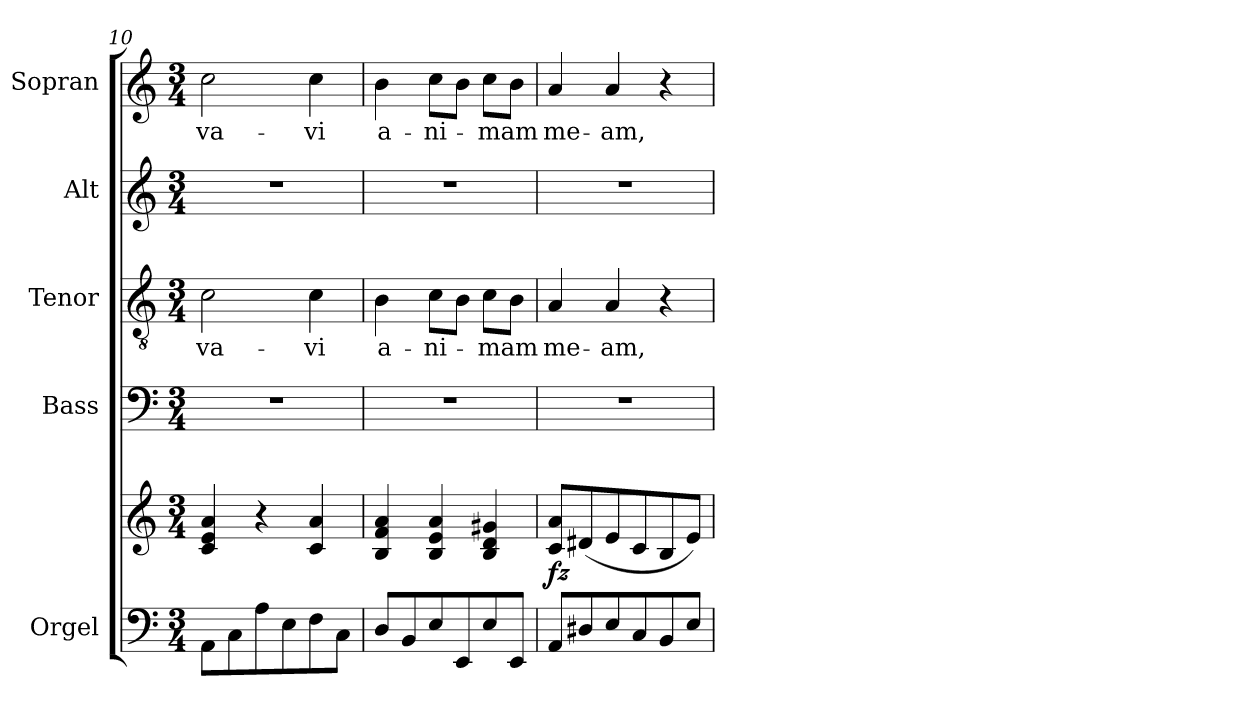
**kern	**kern	**dynam	**kern	**kern	**text	**kern	**kern	**text
*part5	*part5	*part5	*part4	*part3	*part3	*part2	*part1	*part1
*staff6	*staff5	*staff5/6	*staff4	*staff3	*staff3	*staff2	*staff1	*staff1
*I"Orgel	*	*	*I"Bass	*I"Tenor	*	*I"Alt	*I"Sopran	*
*I'Org.	*	*	*I'B.	*I'T.	*	*I'A.	*I'S.	*
*clefF4	*clefG2	*	*clefF4	*clefGv2	*	*clefG2	*clefG2	*
*k[]	*k[]	*	*k[]	*k[]	*	*k[]	*k[]	*
*C:	*C:	*	*C:	*C:	*	*C:	*C:	*
*M3/4	*M3/4	*	*M3/4	*M3/4	*	*M3/4	*M3/4	*
=10	=10	=10	=10	=10	=10	=10	=10	=10
!	!	!	!	!	!LO:LY:b	!	!	!LO:LY:b
8AA\L	4c/ 4e/ 4a/	.	2.r	2c\	-va-	2.r	2cc\	-va-
8C\	.	.	.	.	.	.	.	.
8A\	4r	.	.	.	.	.	.	.
8E\	.	.	.	.	.	.	.	.
!	!	!	!	!	!LO:LY:b	!	!	!LO:LY:b
8F\	4c/ 4a/	.	.	4c\	-vi	.	4cc\	-vi
8C\J	.	.	.	.	.	.	.	.
=11	=11	=11	=11	=11	=11	=11	=11	=11
!	!	!	!	!	!LO:LY:b	!	!	!LO:LY:b
8D/L	4B/ 4f/ 4a/	.	2.r	4B\	a-	2.r	4b\	a-
8BB/	.	.	.	.	.	.	.	.
!	!	!	!	!	!LO:LY:b	!	!	!LO:LY:b
8E/	4B/ 4e/ 4a/	.	.	8c\L	-ni-	.	8cc\L	-ni-
8EE/	.	.	.	8B\J	.	.	8b\J	.
!	!	!	!	!	!LO:LY:b	!	!	!LO:LY:b
8E/	4B/ 4d/ 4g#X/	.	.	8c\L	-mam	.	8cc\L	-mam
8EE/J	.	.	.	8B\J	.	.	8b\J	.
=12	=12	=12	=12	=12	=12	=12	=12	=12
!	!	!LO:DY:b	!	!	!LO:LY:b	!	!	!LO:LY:b
8AA/L	8c/ 8a/L	fz	2.r	4A/	me-	2.r	4a/	me-
8D#X/	(<8d#X/	.	.	.	.	.	.	.
!	!	!	!	!	!LO:LY:b	!	!	!LO:LY:b
8E/	8e/	.	.	4A/	-am,	.	4a/	-am,
8C/	8c/	.	.	.	.	.	.	.
8BB/	8B/	.	.	4r	.	.	4r	.
8E/J	8e/J)	.	.	.	.	.	.	.
=	=	=	=	=	=	=	=	=
*-	*-	*-	*-	*-	*-	*-	*-	*-
